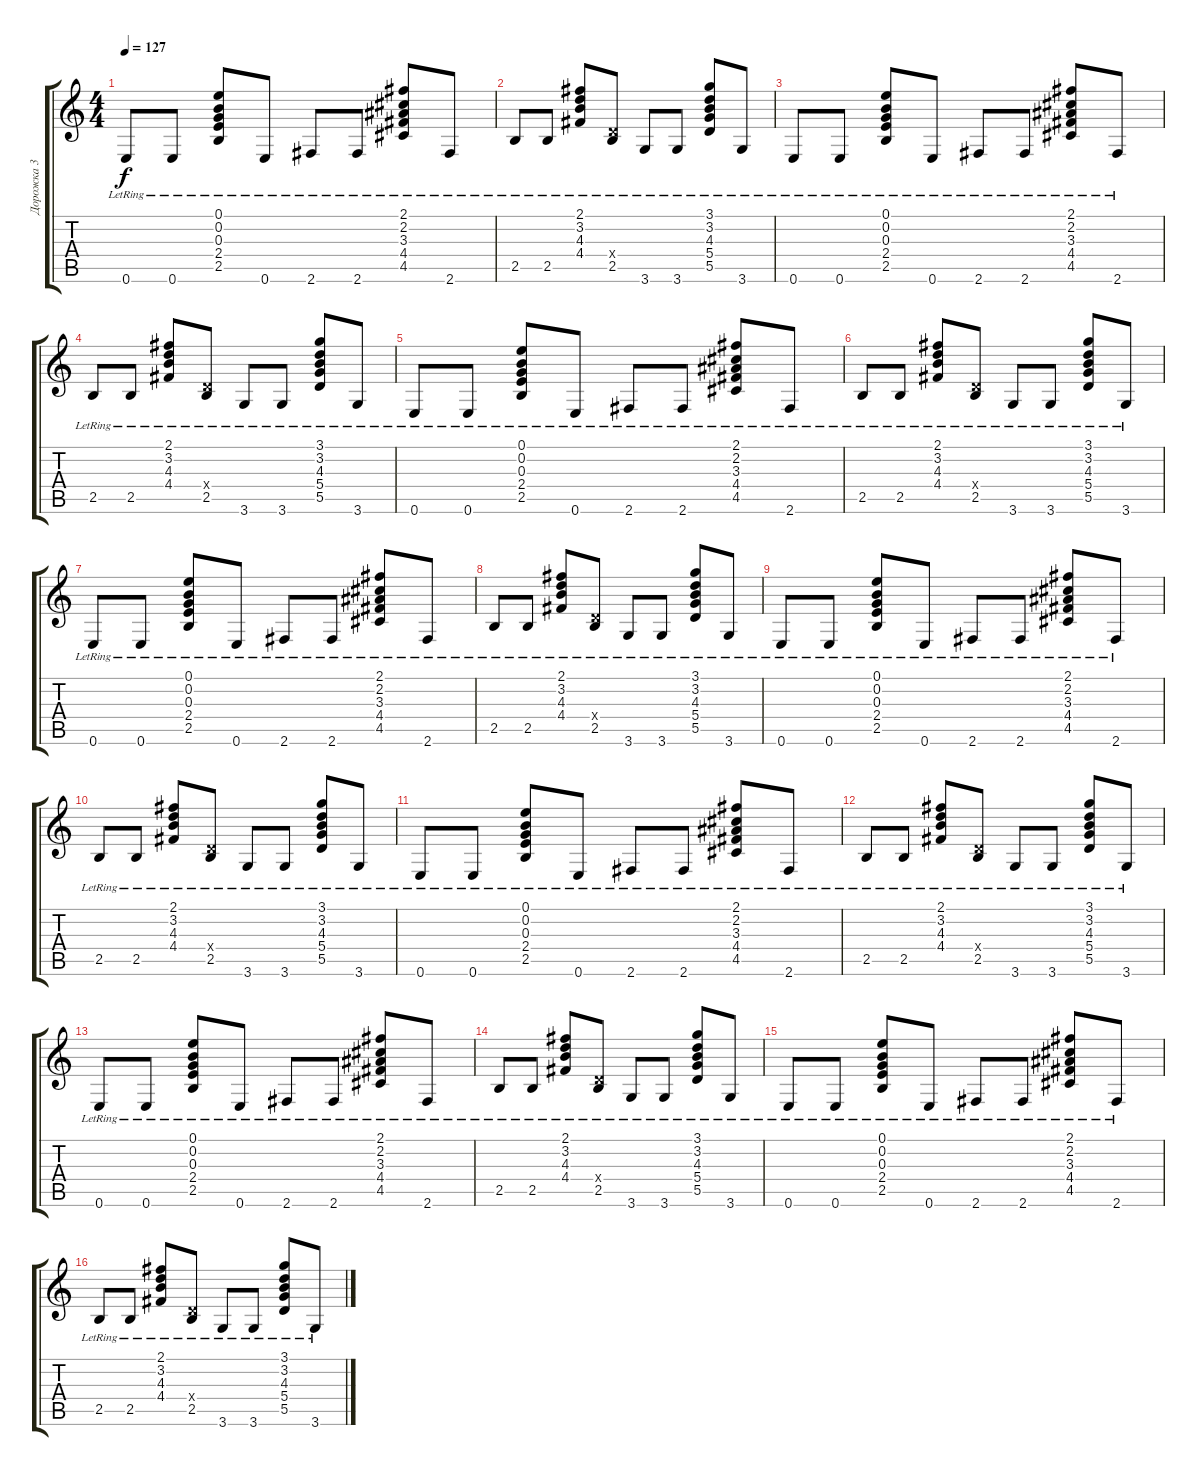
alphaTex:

\track ("Дорожка 3" "Дорожка 3") {instrument acousticguitarsteel}
\staff {score tabs}
\tuning (E4 B3 G3 D3 A2 E2) {hide}
\ts (4 4)
\tempo 127
\clef g2
\ks c
0.6{lr}.8{dy f} 0.6{lr}.8 (0.1{lr} 0.2{lr} 0.3{lr} 2.4{lr} 2.5{lr}).8 0.6{lr}.8 2.6{lr}.8 2.6{lr}.8 (2.1{lr} 2.2{lr} 3.3{lr} 4.4{lr} 4.5{lr}).8 2.6{lr}.8 |
2.5{lr}.8 2.5{lr}.8 (2.1{lr} 3.2{lr} 4.3{lr} 4.4{lr}).8 (0.4{x} 2.5{lr}).8 3.6{lr}.8 3.6{lr}.8 (3.1{lr} 3.2{lr} 4.3{lr} 5.4{lr} 5.5{lr}).8 3.6{lr}.8 |
0.6{lr}.8 0.6{lr}.8 (0.1{lr} 0.2{lr} 0.3{lr} 2.4{lr} 2.5{lr}).8 0.6{lr}.8 2.6{lr}.8 2.6{lr}.8 (2.1{lr} 2.2{lr} 3.3{lr} 4.4{lr} 4.5{lr}).8 2.6{lr}.8 |
2.5{lr}.8 2.5{lr}.8 (2.1{lr} 3.2{lr} 4.3{lr} 4.4{lr}).8 (0.4{x} 2.5{lr}).8 3.6{lr}.8 3.6{lr}.8 (3.1{lr} 3.2{lr} 4.3{lr} 5.4{lr} 5.5{lr}).8 3.6{lr}.8 |
0.6{lr}.8 0.6{lr}.8 (0.1{lr} 0.2{lr} 0.3{lr} 2.4{lr} 2.5{lr}).8 0.6{lr}.8 2.6{lr}.8 2.6{lr}.8 (2.1{lr} 2.2{lr} 3.3{lr} 4.4{lr} 4.5{lr}).8 2.6{lr}.8 |
2.5{lr}.8 2.5{lr}.8 (2.1{lr} 3.2{lr} 4.3{lr} 4.4{lr}).8 (0.4{x} 2.5{lr}).8 3.6{lr}.8 3.6{lr}.8 (3.1{lr} 3.2{lr} 4.3{lr} 5.4{lr} 5.5{lr}).8 3.6{lr}.8 |
0.6{lr}.8 0.6{lr}.8 (0.1{lr} 0.2{lr} 0.3{lr} 2.4{lr} 2.5{lr}).8 0.6{lr}.8 2.6{lr}.8 2.6{lr}.8 (2.1{lr} 2.2{lr} 3.3{lr} 4.4{lr} 4.5{lr}).8 2.6{lr}.8 |
2.5{lr}.8 2.5{lr}.8 (2.1{lr} 3.2{lr} 4.3{lr} 4.4{lr}).8 (0.4{x} 2.5{lr}).8 3.6{lr}.8 3.6{lr}.8 (3.1{lr} 3.2{lr} 4.3{lr} 5.4{lr} 5.5{lr}).8 3.6{lr}.8 |
0.6{lr}.8 0.6{lr}.8 (0.1{lr} 0.2{lr} 0.3{lr} 2.4{lr} 2.5{lr}).8 0.6{lr}.8 2.6{lr}.8 2.6{lr}.8 (2.1{lr} 2.2{lr} 3.3{lr} 4.4{lr} 4.5{lr}).8 2.6{lr}.8 |
2.5{lr}.8 2.5{lr}.8 (2.1{lr} 3.2{lr} 4.3{lr} 4.4{lr}).8 (0.4{x} 2.5{lr}).8 3.6{lr}.8 3.6{lr}.8 (3.1{lr} 3.2{lr} 4.3{lr} 5.4{lr} 5.5{lr}).8 3.6{lr}.8 |
0.6{lr}.8 0.6{lr}.8 (0.1{lr} 0.2{lr} 0.3{lr} 2.4{lr} 2.5{lr}).8 0.6{lr}.8 2.6{lr}.8 2.6{lr}.8 (2.1{lr} 2.2{lr} 3.3{lr} 4.4{lr} 4.5{lr}).8 2.6{lr}.8 |
2.5{lr}.8 2.5{lr}.8 (2.1{lr} 3.2{lr} 4.3{lr} 4.4{lr}).8 (0.4{x} 2.5{lr}).8 3.6{lr}.8 3.6{lr}.8 (3.1{lr} 3.2{lr} 4.3{lr} 5.4{lr} 5.5{lr}).8 3.6{lr}.8 |
0.6{lr}.8 0.6{lr}.8 (0.1{lr} 0.2{lr} 0.3{lr} 2.4{lr} 2.5{lr}).8 0.6{lr}.8 2.6{lr}.8 2.6{lr}.8 (2.1{lr} 2.2{lr} 3.3{lr} 4.4{lr} 4.5{lr}).8 2.6{lr}.8 |
2.5{lr}.8 2.5{lr}.8 (2.1{lr} 3.2{lr} 4.3{lr} 4.4{lr}).8 (0.4{x} 2.5{lr}).8 3.6{lr}.8 3.6{lr}.8 (3.1{lr} 3.2{lr} 4.3{lr} 5.4{lr} 5.5{lr}).8 3.6{lr}.8 |
0.6{lr}.8 0.6{lr}.8 (0.1{lr} 0.2{lr} 0.3{lr} 2.4{lr} 2.5{lr}).8 0.6{lr}.8 2.6{lr}.8 2.6{lr}.8 (2.1{lr} 2.2{lr} 3.3{lr} 4.4{lr} 4.5{lr}).8 2.6{lr}.8 |
2.5{lr}.8 2.5{lr}.8 (2.1{lr} 3.2{lr} 4.3{lr} 4.4{lr}).8 (0.4{x} 2.5{lr}).8 3.6{lr}.8 3.6{lr}.8 (3.1{lr} 3.2{lr} 4.3{lr} 5.4{lr} 5.5{lr}).8 3.6{lr}.8
